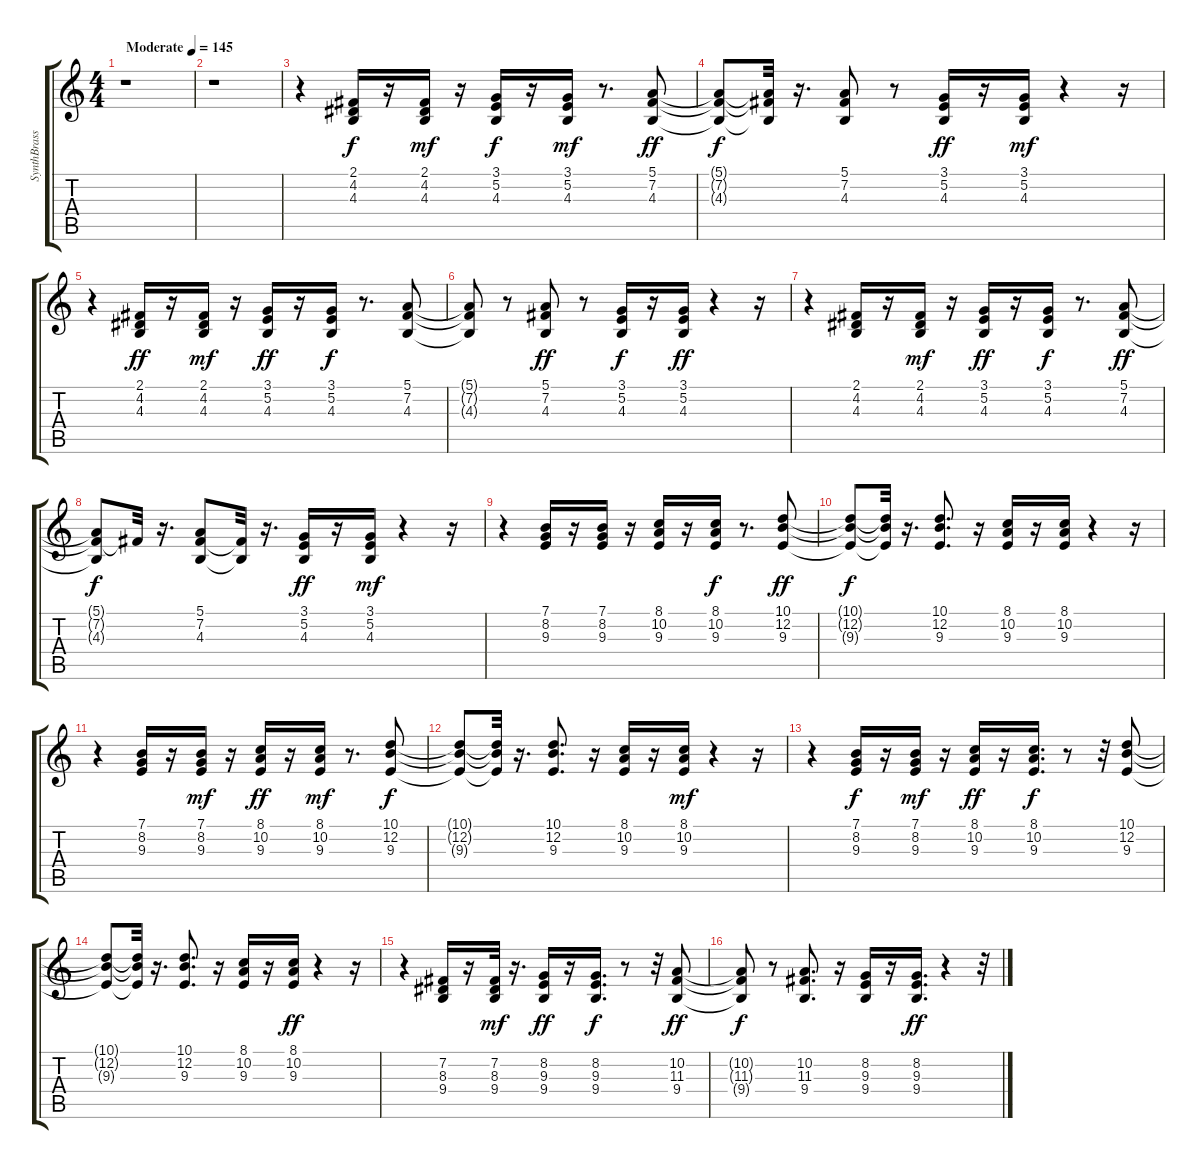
\track ("SynthBrass 1" "SynthBrass") {instrument synthbrass1}
\staff {score tabs}
\tuning (E4 B3 G3 D3 A2 E2) {hide}
\ts (4 4)
\tempo (145 "Moderate")
\clef g2
\ks c
r.1{dy f instrument synthbrass1} |
r.1 |
r.4 (2.1 4.2 4.3).16 r.16 (2.1 4.2 4.3).16{dy mf} r.16 (3.1 5.2 4.3).16{dy f} r.16 (3.1 5.2 4.3).16{dy mf} r.8{d} (5.1 7.2 4.3).8{dy ff} |
(5.1{t} 7.2{t} 4.3{t}).8{dy f} (5.1{t} 7.2{t} 4.3{t}).32 r.16{d} (5.1 7.2 4.3).8 r.8 (3.1 5.2 4.3).16{dy ff} r.16 (3.1 5.2 4.3).16{dy mf} r.4 r.16 |
r.4 (2.1 4.2 4.3).16{dy ff} r.16 (2.1 4.2 4.3).16{dy mf} r.16 (3.1 5.2 4.3).16{dy ff} r.16 (3.1 5.2 4.3).16{dy f} r.8{d} (5.1 7.2 4.3).8 |
(5.1{t} 7.2{t} 4.3{t}).8 r.8 (5.1 7.2 4.3).8{dy ff} r.8 (3.1 5.2 4.3).16{dy f} r.16 (3.1 5.2 4.3).16{dy ff} r.4 r.16 |
r.4 (2.1 4.2 4.3).16 r.16 (2.1 4.2 4.3).16{dy mf} r.16 (3.1 5.2 4.3).16{dy ff} r.16 (3.1 5.2 4.3).16{dy f} r.8{d} (5.1 7.2 4.3).8{dy ff} |
(5.1{t} 7.2{t} 4.3{t}).8{dy f} 7.2{t}.32 r.16{d} (5.1 7.2 4.3).8 (7.2{t} 4.3{t}).32 r.16{d} (3.1 5.2 4.3).16{dy ff} r.16 (3.1 5.2 4.3).16{dy mf} r.4 r.16 |
r.4 (7.1 8.2 9.3).16 r.16 (7.1 8.2 9.3).16 r.16 (8.1 10.2 9.3).16 r.16 (8.1 10.2 9.3).16{dy f} r.8{d} (10.1 12.2 9.3).8{dy ff} |
(10.1{t} 12.2{t} 9.3{t}).8{dy f} (10.1{t} 12.2{t} 9.3{t}).32 r.16{d} (10.1 12.2 9.3).8{d} r.16 (8.1 10.2 9.3).16 r.16 (8.1 10.2 9.3).16 r.4 r.16 |
r.4 (7.1 8.2 9.3).16 r.16 (7.1 8.2 9.3).16{dy mf} r.16 (8.1 10.2 9.3).16{dy ff} r.16 (8.1 10.2 9.3).16{dy mf} r.8{d} (10.1 12.2 9.3).8{dy f} |
(10.1{t} 12.2{t} 9.3{t}).8 (10.1{t} 12.2{t} 9.3{t}).32 r.16{d} (10.1 12.2 9.3).8{d} r.16 (8.1 10.2 9.3).16 r.16 (8.1 10.2 9.3).16{dy mf} r.4 r.16 |
r.4 (7.1 8.2 9.3).16{dy f} r.16 (7.1 8.2 9.3).16{dy mf} r.16 (8.1 10.2 9.3).16{dy ff} r.16 (8.1 10.2 9.3).16{d dy f} r.8 r.32 (10.1 12.2 9.3).8 |
(10.1{t} 12.2{t} 9.3{t}).8 (10.1{t} 12.2{t} 9.3{t}).32 r.16{d} (10.1 12.2 9.3).8{d} r.16 (8.1 10.2 9.3).16 r.16 (8.1 10.2 9.3).16{dy ff} r.4 r.16 |
r.4 (7.2 8.3 9.4).16 r.16 (7.2 8.3 9.4).32{dy mf} r.16{d} (8.2 9.3 9.4).16{dy ff} r.16 (8.2 9.3 9.4).16{d dy f} r.8 r.32 (10.2 11.3 9.4).8{dy ff} |
(10.2{t} 11.3{t} 9.4{t}).8{dy f} r.8 (10.2 11.3 9.4).8{d} r.16 (8.2 9.3 9.4).16 r.16 (8.2 9.3 9.4).16{d dy ff} r.4 r.32
